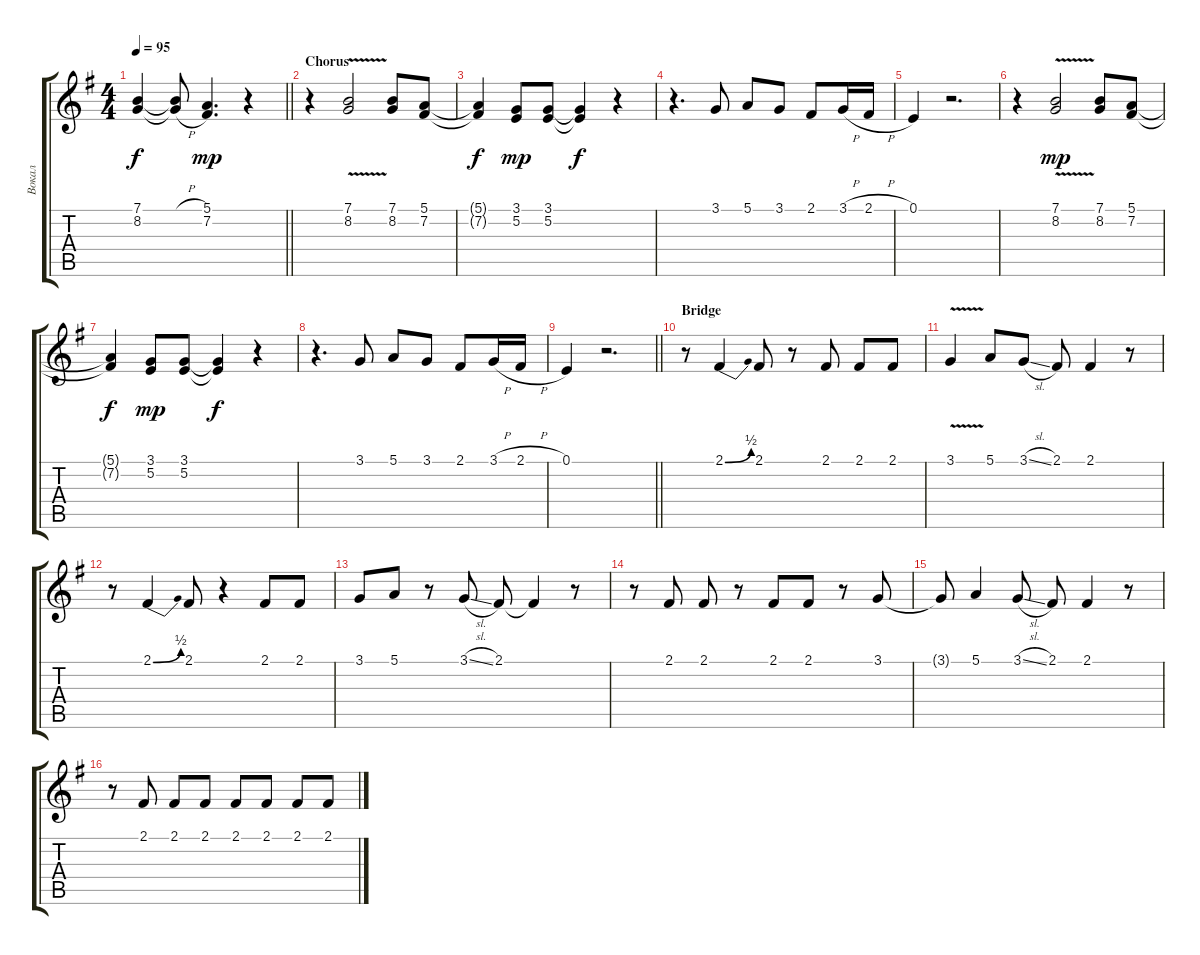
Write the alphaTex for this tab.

\track ("Вокал" "Вокал") {instrument trumpet}
\staff {score tabs}
\tuning (E4 B3 G3 D3 A2 E2) {hide}
\ts (4 4)
\tempo 95
\clef g2
\barLineRight lightlight
\ks eminor
(7.1{t} 8.2{t}).4{dy f} (7.1{h t} 8.2{h t}).8 (5.1 7.2).4{d dy mp} r.4 |
\section ("" "Chorus")
r.4 (7.1 8.2{v}).2 (7.1 8.2).8 (5.1 7.2).8 |
(5.1{t} 7.2{t}).4{dy f} (3.1 5.2).8{dy mp} (3.1 5.2).8 (3.1{t} 5.2{t}).4{dy f} r.4 |
r.4{d} 3.1.8 5.1.8 3.1.8 2.1.8 3.1{h}.16 2.1{h}.16 |
0.1.4 r.2{d} |
r.4 (7.1 8.2{v}).2{dy mp} (7.1 8.2).8 (5.1 7.2).8 |
(5.1{t} 7.2{t}).4{dy f} (3.1 5.2).8{dy mp} (3.1 5.2).8 (3.1{t} 5.2{t}).4{dy f} r.4 |
r.4{d} 3.1.8 5.1.8 3.1.8 2.1.8 3.1{h}.16 2.1{h}.16 |
\barLineRight lightlight
0.1.4 r.2{d} |
\section ("" "Bridge")
r.8 2.1{be (bend 0 0 60 2)}.4 2.1.8 r.8 2.1.8 2.1.8 2.1.8 |
3.1{v}.4 5.1.8 3.1{sl}.8 2.1.8 2.1.4 r.8 |
r.8 2.1{be (bend 0 0 60 2)}.4 2.1.8 r.4 2.1.8 2.1.8 |
3.1.8 5.1.8 r.8 3.1{sl}.8 2.1.8 2.1{t}.4 r.8 |
r.8 2.1.8 2.1.8 r.8 2.1.8 2.1.8 r.8 3.1.8 |
3.1{t}.8 5.1.4 3.1{sl}.8 2.1.8 2.1.4 r.8 |
r.8 2.1.8 2.1.8 2.1.8 2.1.8 2.1.8 2.1.8 2.1.8
